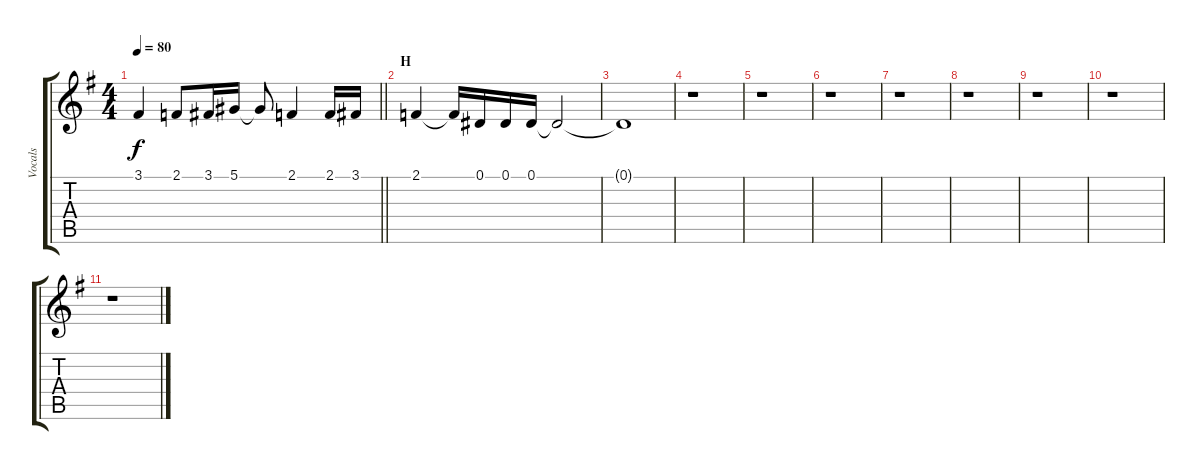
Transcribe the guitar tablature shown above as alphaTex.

\track ("Vocals" "Vocals") {instrument voiceoohs}
\staff {score tabs}
\tuning (Eb4 Bb3 Gb3 Db3 Ab2 Eb2) {hide}
\ts (4 4)
\tempo 80
\clef g2
\barLineRight lightlight
\ks g
3.1.4{dy f} 2.1.8 3.1.16 5.1.16 5.1{t}.8 2.1.4 2.1.16 3.1.16 |
\section ("" "H")
2.1.4 2.1{t}.16 0.1.16 0.1.16 0.1.16 0.1{t}.2 |
0.1{t}.1 |
r.1 |
r.1 |
r.1 |
r.1 |
r.1 |
r.1 |
r.1 |
r.1
